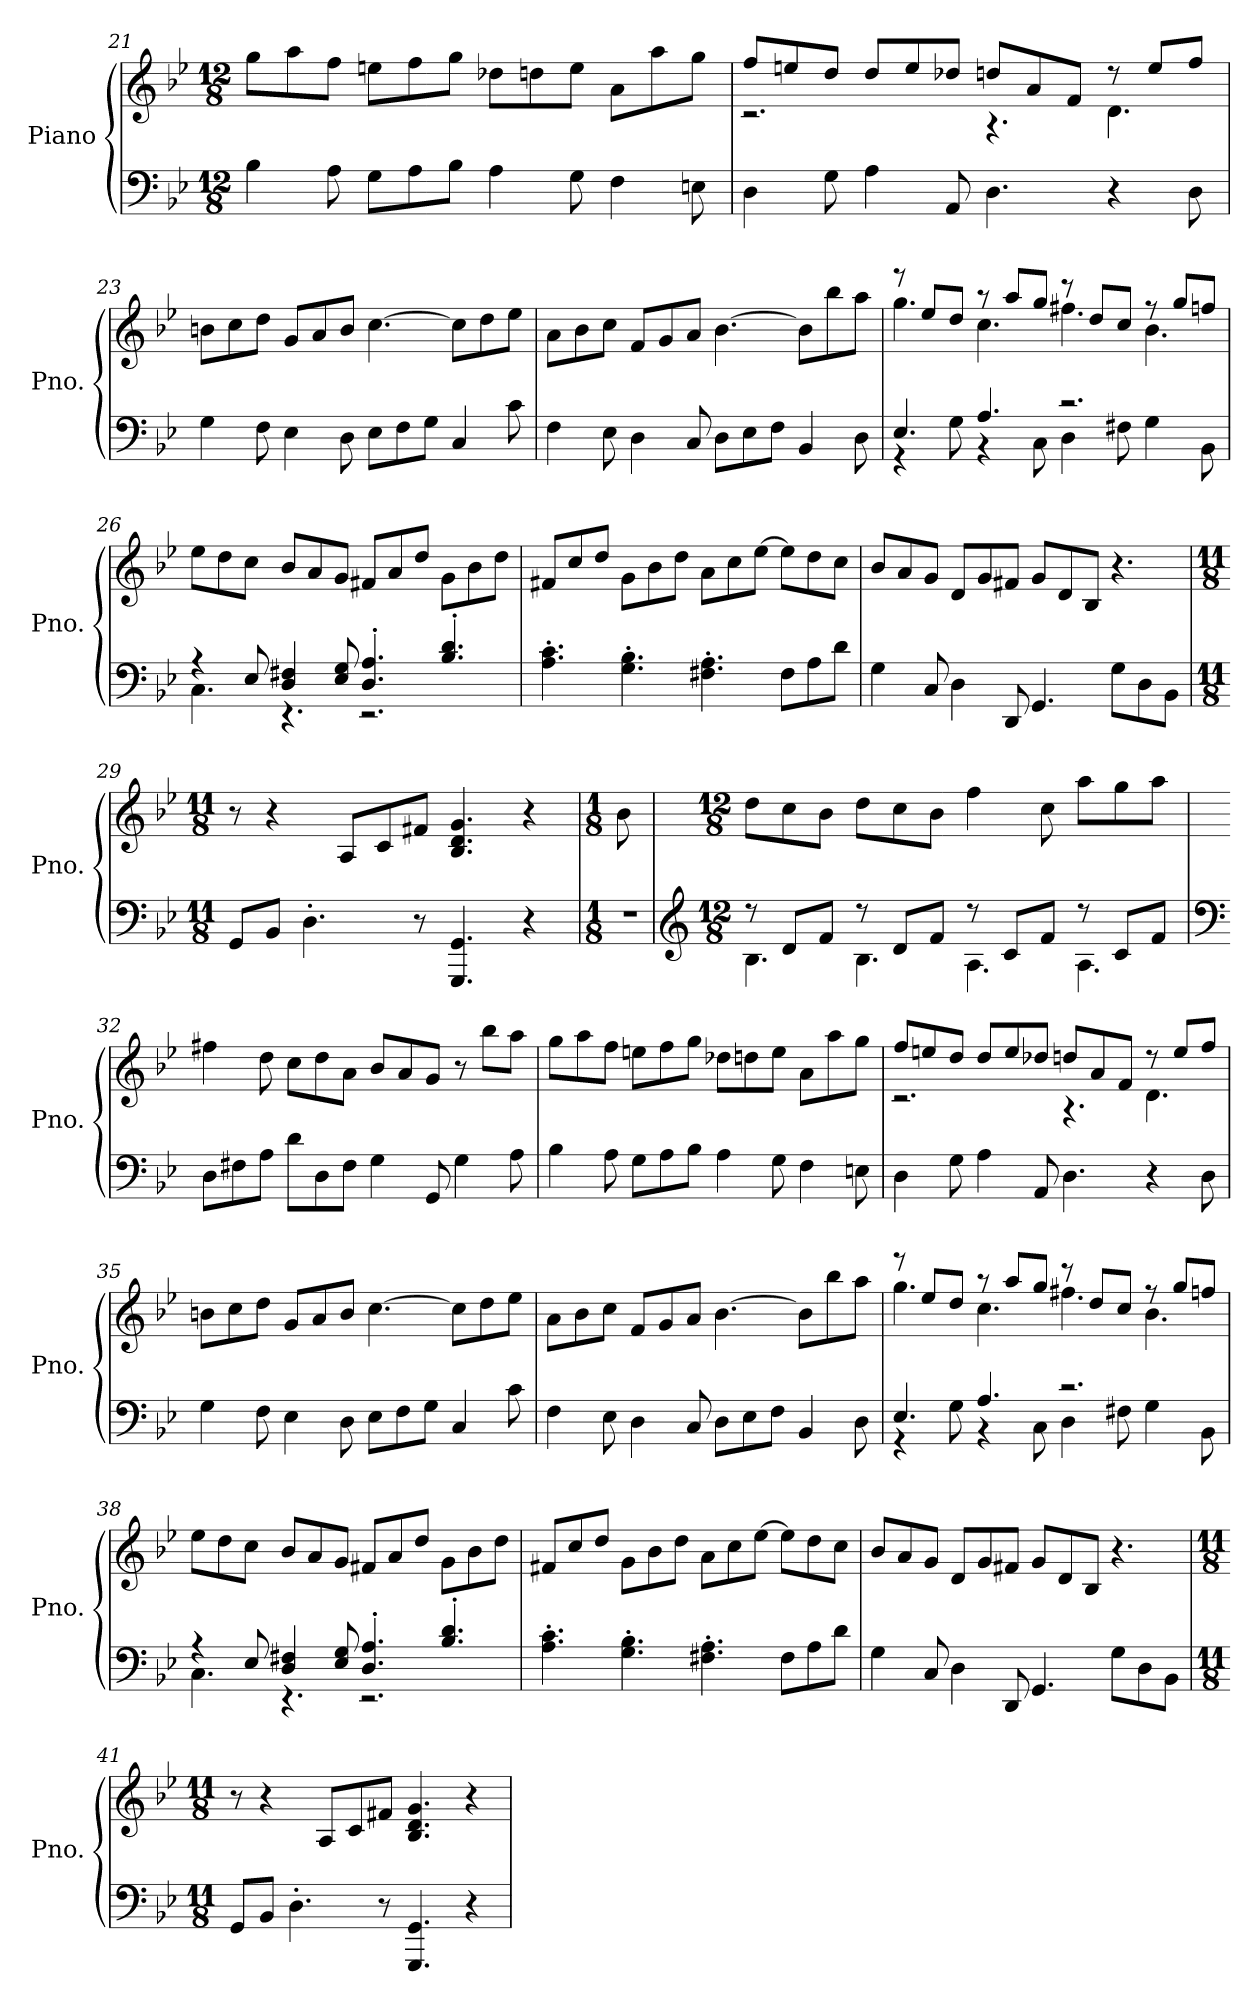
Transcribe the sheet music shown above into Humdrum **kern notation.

**kern	**kern
*part1	*part1
*staff2	*staff1
*I"Piano	*
*I'Pno.	*
*clefF4	*clefG2
*k[b-e-]	*k[b-e-]
*M12/8	*M12/8
=21	=21
4B-\	8gg\L
.	8aa\
8A\	8ff\J
8G\L	8een\L
8A\	8ff\
8B-\J	8gg\J
4A\	8dd-X\L
.	8ddn\
8G\	8ee\J
4F\	8a\L
.	8aa\
8En\	8gg\J
!!LO:LB:g=z
=22	=22
*	*^
4D\	8ff/L	2.r
.	8een/	.
8G\	8dd/J	.
4A\	8dd/L	.
.	8ee/	.
8AA/	8dd-X/J	.
4.D\	8ddn/L	4.r
.	8a/	.
.	8f/J	.
4r	8r	4.d\
.	8ee/L	.
8D\	8ff/J	.
*	*v	*v
=23	=23
4G\	8bn\L
.	8cc\
8F\	8dd\J
4E-\	8g/L
.	8a/
8D\	8b/J
8E-\L	[4.cc\
8F\	.
8G\J	.
4C/	8cc\L]
.	8dd\
8c\	8ee-\J
=24	=24
4F\	8a\L
.	8b-\
8E-\	8cc\J
4D\	8f/L
.	8g/
8C/	8a/J
8D\L	[4.b-\
8E-\	.
8F\J	.
4BB-/	8b-\L]
.	8bb-\
8D\	8aa\J
!!LO:LB:g=z
=25	=25
*^	*^
4.E-/	4r	8r	4.gg\
.	.	8ee-/L	.
.	8G\	8dd/J	.
4.A/	4r	8r	4.cc\
.	.	8aa/L	.
.	8C\	8gg/J	.
2.r	4D\	8r	4.ff#X\
.	.	8dd/L	.
.	8F#X\	8cc/J	.
.	4G\	8r	4.b-\
.	.	8gg/L	.
.	8BB-\	8ffn/J	.
*	*	*v	*v
=26	=26	=26
4r	4.C\	8ee-\L
.	.	8dd\
8E-/	.	8cc\J
4D/ 4F#X/	4.r	8b-/L
.	.	8a/
8E-/ 8G/	.	8g/J
4.D/' 4.A/'	2.r	8f#X/L
.	.	8a/
.	.	8dd/J
4.B-/' 4.d/'	.	8g\L
.	.	8b-\
.	.	8dd\J
*v	*v	*
=27	=27
4.A\' 4.c\'	8f#X/L
.	8cc/
.	8dd/J
4.G\' 4.B-\'	8g\L
.	8b-\
.	8dd\J
4.F#X\' 4.A\'	8a\L
.	8cc\
.	[8ee-\J
8F#\L	8ee-\L]
8A\	8dd\
8d\J	8cc\J
!!LO:LB:g=z
=28	=28
4G\	8b-/L
.	8a/
8C/	8g/J
4D\	8d/L
.	8g/
8DD/	8f#X/J
4.GG/	8g/L
.	8d/
.	8B-/J
8G\L	4.r
8D\	.
8BB-\J	.
=29	=29
*M11/8	*M11/8
8GG/L	8r
8BB-/J	4r
4.D'\	.
.	8A/L
.	8c/
8r	8f#X/J
4.GGG/ 4.GG/	4.B-/ 4.d/ 4.g/
4r	4r
=30	=30
*M1/8	*M1/8
8r	8b-\
!!LO:LB:g=z
=31	=31
*clefG2	*
*M12/8	*M12/8
*^	*
8r	4.B-\	8dd\L
8d/L	.	8cc\
8f/J	.	8b-\J
8r	4.B-\	8dd\L
8d/L	.	8cc\
8f/J	.	8b-\J
8r	4.A\	4ff\
8c/L	.	.
8f/J	.	8cc\
8r	4.A\	8aa\L
8c/L	.	8gg\
8f/J	.	8aa\J
*v	*v	*
=32	=32
*clefF4	*
8D\L	4ff#X\
8F#X\	.
8A\J	8dd\
8d\L	8cc\L
8D\	8dd\
8F#\J	8a\J
4G\	8b-/L
.	8a/
8GG/	8g/J
4G\	8r
.	8bb-\L
8A\	8aa\J
=33	=33
4B-\	8gg\L
.	8aa\
8A\	8ff\J
8G\L	8een\L
8A\	8ff\
8B-\J	8gg\J
4A\	8dd-X\L
.	8ddn\
8G\	8ee\J
4F\	8a\L
.	8aa\
8En\	8gg\J
!!LO:LB:g=z
=34	=34
*	*^
4D\	8ff/L	2.r
.	8een/	.
8G\	8dd/J	.
4A\	8dd/L	.
.	8ee/	.
8AA/	8dd-X/J	.
4.D\	8ddn/L	4.r
.	8a/	.
.	8f/J	.
4r	8r	4.d\
.	8ee/L	.
8D\	8ff/J	.
*	*v	*v
=35	=35
4G\	8bn\L
.	8cc\
8F\	8dd\J
4E-\	8g/L
.	8a/
8D\	8b/J
8E-\L	[4.cc\
8F\	.
8G\J	.
4C/	8cc\L]
.	8dd\
8c\	8ee-\J
=36	=36
4F\	8a\L
.	8b-\
8E-\	8cc\J
4D\	8f/L
.	8g/
8C/	8a/J
8D\L	[4.b-\
8E-\	.
8F\J	.
4BB-/	8b-\L]
.	8bb-\
8D\	8aa\J
!!LO:PB:g=z
=37	=37
*^	*^
4.E-/	4r	8r	4.gg\
.	.	8ee-/L	.
.	8G\	8dd/J	.
4.A/	4r	8r	4.cc\
.	.	8aa/L	.
.	8C\	8gg/J	.
2.r	4D\	8r	4.ff#X\
.	.	8dd/L	.
.	8F#X\	8cc/J	.
.	4G\	8r	4.b-\
.	.	8gg/L	.
.	8BB-\	8ffn/J	.
*	*	*v	*v
=38	=38	=38
4r	4.C\	8ee-\L
.	.	8dd\
8E-/	.	8cc\J
4D/ 4F#X/	4.r	8b-/L
.	.	8a/
8E-/ 8G/	.	8g/J
4.D/' 4.A/'	2.r	8f#X/L
.	.	8a/
.	.	8dd/J
4.B-/' 4.d/'	.	8g\L
.	.	8b-\
.	.	8dd\J
*v	*v	*
=39	=39
4.A\' 4.c\'	8f#X/L
.	8cc/
.	8dd/J
4.G\' 4.B-\'	8g\L
.	8b-\
.	8dd\J
4.F#X\' 4.A\'	8a\L
.	8cc\
.	[8ee-\J
8F#\L	8ee-\L]
8A\	8dd\
8d\J	8cc\J
!!LO:LB:g=z
=40	=40
4G\	8b-/L
.	8a/
8C/	8g/J
4D\	8d/L
.	8g/
8DD/	8f#X/J
4.GG/	8g/L
.	8d/
.	8B-/J
8G\L	4.r
8D\	.
8BB-\J	.
=41	=41
*M11/8	*M11/8
8GG/L	8r
8BB-/J	4r
4.D'\	.
.	8A/L
.	8c/
8r	8f#X/J
4.GGG/ 4.GG/	4.B-/ 4.d/ 4.g/
4r	4r
=	=
*-	*-
